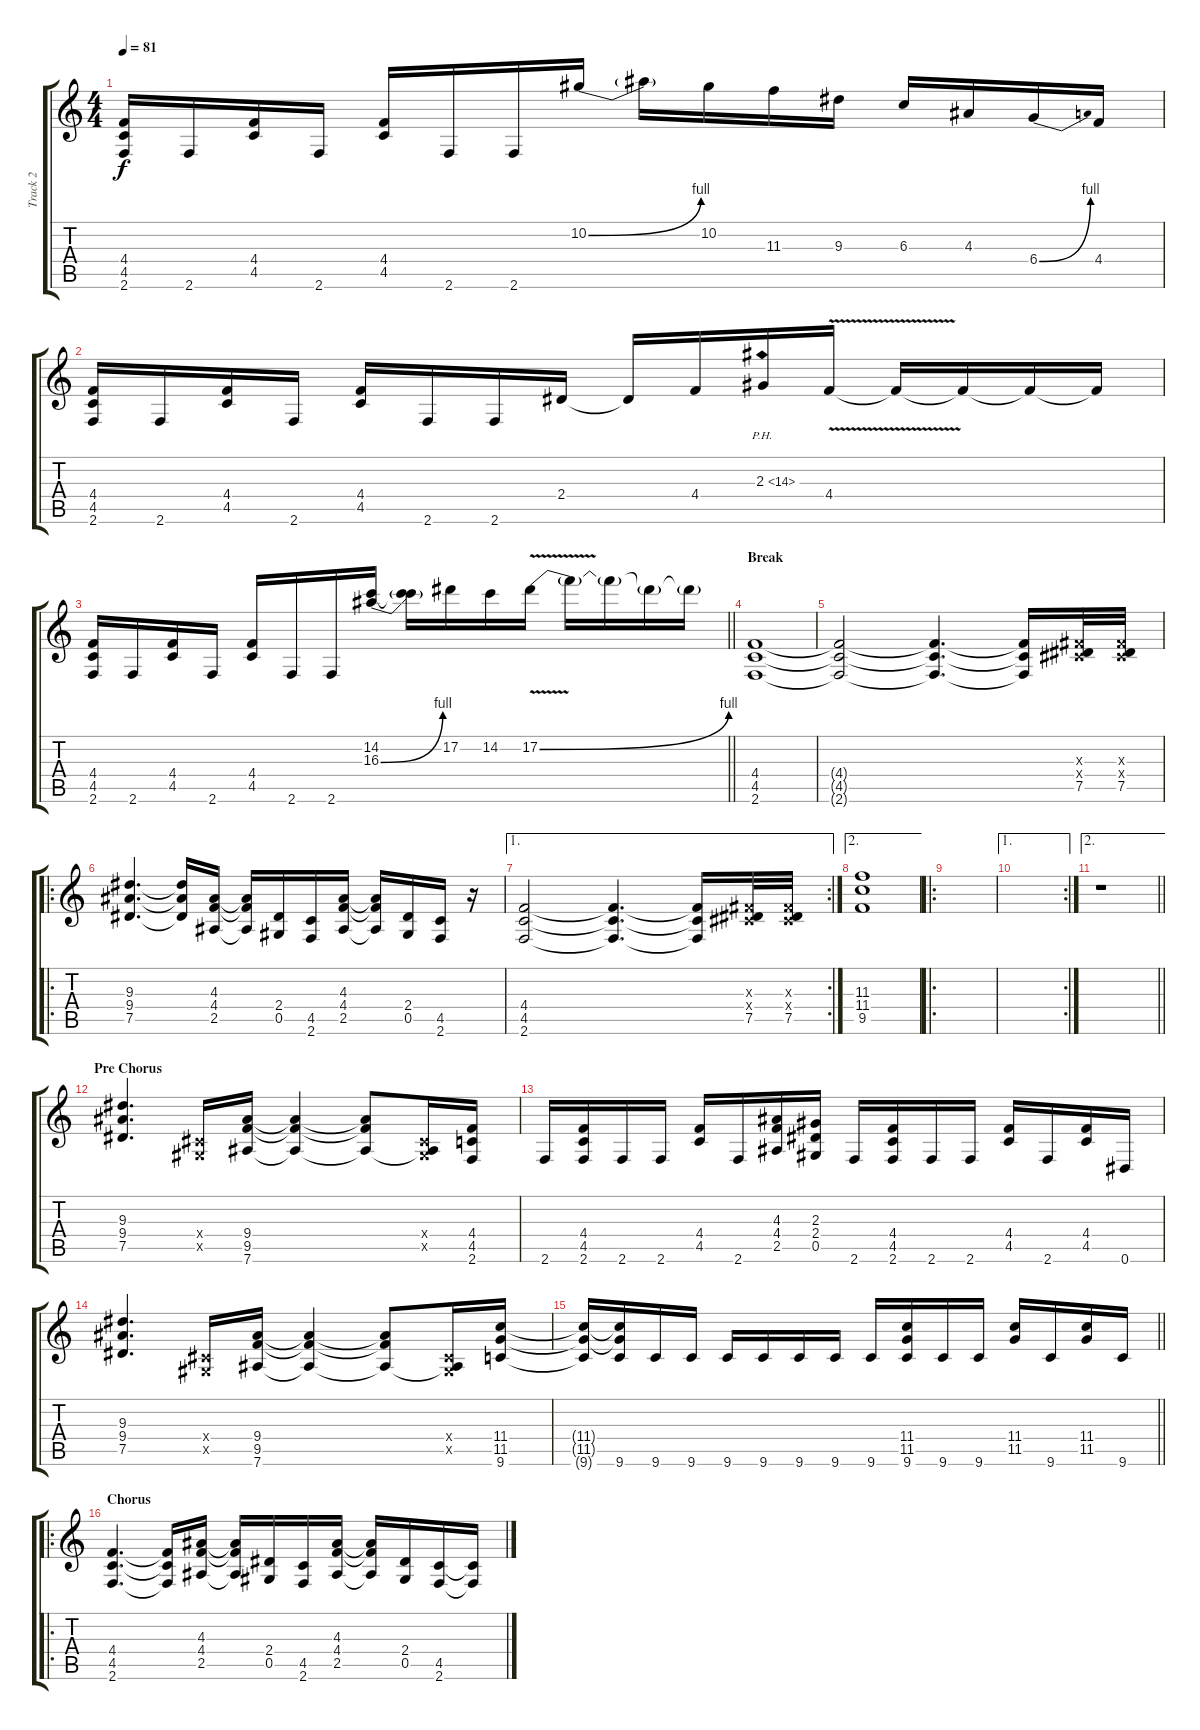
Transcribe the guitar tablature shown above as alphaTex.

\track ("Track 2" "Track 2") {instrument distortionguitar}
\staff {score tabs}
\tuning (Eb4 Bb3 Gb3 Db3 Ab2 Eb2) {hide}
\ts (4 4)
\tempo 81
\clef g2
\ks c
(4.4 4.5 2.6).16{dy f} 2.6.16 (4.4 4.5).16 2.6.16 (4.4 4.5).16 2.6.16 2.6.16 10.2{be (bend 0 0 60 4)}.16 10.2{t}.16 10.2.16 11.3.16 9.3.16 6.3.16 4.3.16 6.4{be (bend 0 0 60 4)}.16 4.4.16 |
(4.4 4.5 2.6).16 2.6.16 (4.4 4.5).16 2.6.16 (4.4 4.5).16 2.6.16 2.6.16 2.4.16 2.4{t}.16 4.4.16 2.3{ph 12}.16 4.4{v}.16 4.4{t}.16 4.4{t}.16 4.4{t}.16 4.4{t}.16 |
\barLineRight lightlight
(4.4 4.5 2.6).16 2.6.16 (4.4 4.5).16 2.6.16 (4.4 4.5).16 2.6.16 2.6.16 (14.2 16.3{be (bend 0 0 60 4)}).16 (14.2{t} 16.3{t}).16 17.2.16 14.2.16 17.2{be (bend 0 0 60 4) v}.16 17.2{t}.16 17.2{t}.16 17.2{t}.16 17.2{t}.16 |
\section ("" "Break")
(4.4 4.5 2.6).1 |
(4.4{t} 4.5{t} 2.6{t}).2 (4.4{t} 4.5{t} 2.6{t}).4{d} (4.4{t} 4.5{t} 2.6{t}).16 (0.3{x} 0.4{x} 7.5).32 (0.3{x} 0.4{x} 7.5).32 |
\ro
(9.3 9.4 7.5).4{d} (9.3{t} 9.4{t} 7.5{t}).16 (4.3 4.4 2.5).16 (4.3{t} 4.4{t} 2.5{t}).16 (2.4 0.5).16 (4.5 2.6).16 (4.3 4.4 2.5).16 (4.3{t} 4.4{t} 2.5{t}).16 (2.4 0.5).16 (4.5 2.6).16 r.16 |
\ae 1
\rc 2
(4.4 4.5 2.6).2 (4.4{t} 4.5{t} 2.6{t}).4{d} (4.4{t} 4.5{t} 2.6{t}).16 (0.3{x} 0.4{x} 7.5).32 (0.3{x} 0.4{x} 7.5).32 |
\ae 2
(11.3 11.4 9.5).1 |
\ro
|
\ae 1
\rc 2
|
\ae 2
\barLineRight lightlight
r.1 |
\section ("" "Pre Chorus")
(9.3 9.4 7.5).4{d} (0.4{x} 0.5{x}).16 (9.4 9.5 7.6).16 (9.4{t} 9.5{t} 7.6{t}).4 (9.4{t} 9.5{t} 7.6{t}).8 (0.4{x} 0.5{x} 7.6{t}).16 (4.4 4.5 2.6).16 |
2.6.16 (4.4 4.5 2.6).16 2.6.16 2.6.16 (4.4 4.5).16 2.6.16 (4.3 4.4 2.5).16 (2.3 2.4 0.5).16 2.6.16 (4.4 4.5 2.6).16 2.6.16 2.6.16 (4.4 4.5).16 2.6.16 (4.4 4.5).16 0.6.16 |
(9.3 9.4 7.5).4{d} (0.4{x} 0.5{x}).16 (9.4 9.5 7.6).16 (9.4{t} 9.5{t} 7.6{t}).4 (9.4{t} 9.5{t} 7.6{t}).8 (0.4{x} 0.5{x} 7.6{t}).16 (11.4 11.5 9.6).16 |
\barLineRight lightlight
(11.4{t} 11.5{t} 9.6{t}).16 (11.4{t} 11.5{t} 9.6).16 9.6.16 9.6.16 9.6.16 9.6.16 9.6.16 9.6.16 9.6.16 (11.4 11.5 9.6).16 9.6.16 9.6.16 (11.4 11.5).16 9.6.16 (11.4 11.5).16 9.6.16 |
\ro
\section ("" "Chorus")
(4.4 4.5 2.6).4{d} (4.4{t} 4.5{t} 2.6{t}).16 (4.3 4.4 2.5).16 (4.3{t} 4.4{t} 2.5{t}).16 (2.4 0.5).16 (4.5 2.6).16 (4.3 4.4 2.5).16 (4.3{t} 4.4{t} 2.5{t}).16 (2.4 0.5).16 (4.5 2.6).16 (4.5{t} 2.6{t}).16
